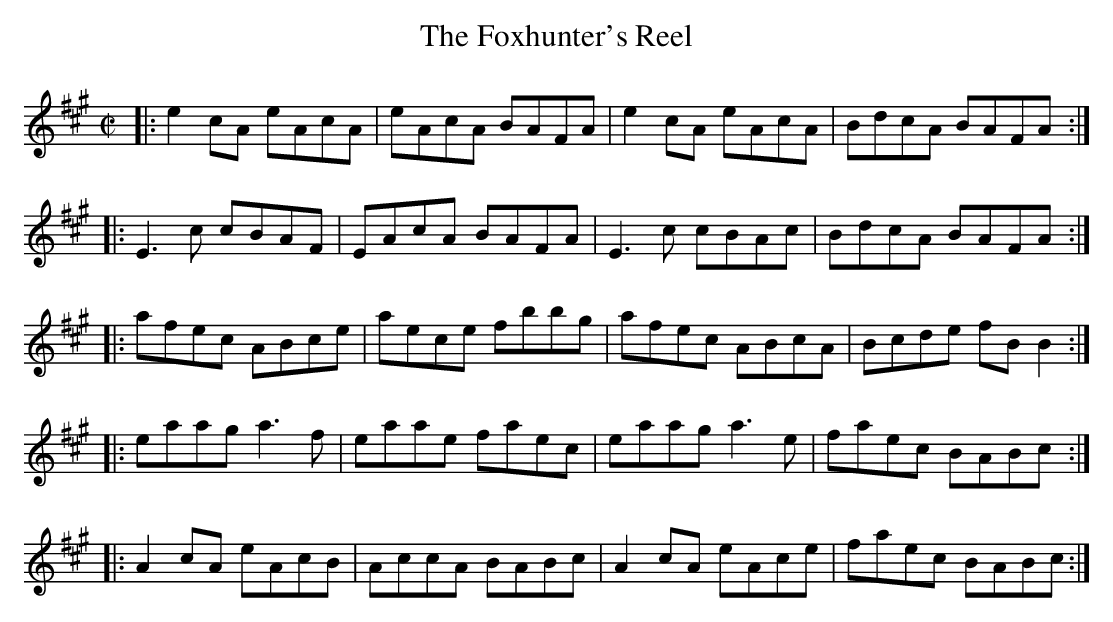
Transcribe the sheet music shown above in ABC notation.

X:1
T:Foxhunter's Reel, The
M:C|
K:A
|:e2cA eAcA|eAcA BAFA|e2cA eAcA|BdcA BAFA:|
|:E3c cBAF|EAcA BAFA|E3c cBAc|BdcA BAFA:|
|:afec ABce|aece fbbg|afec ABcA|Bcde fBB2:|
|:eaag a3f|eaae faec|eaag a3e|faec BABc:|
|:A2cA eAcB|AccA BABc|A2cA eAce|faec BABc:|
